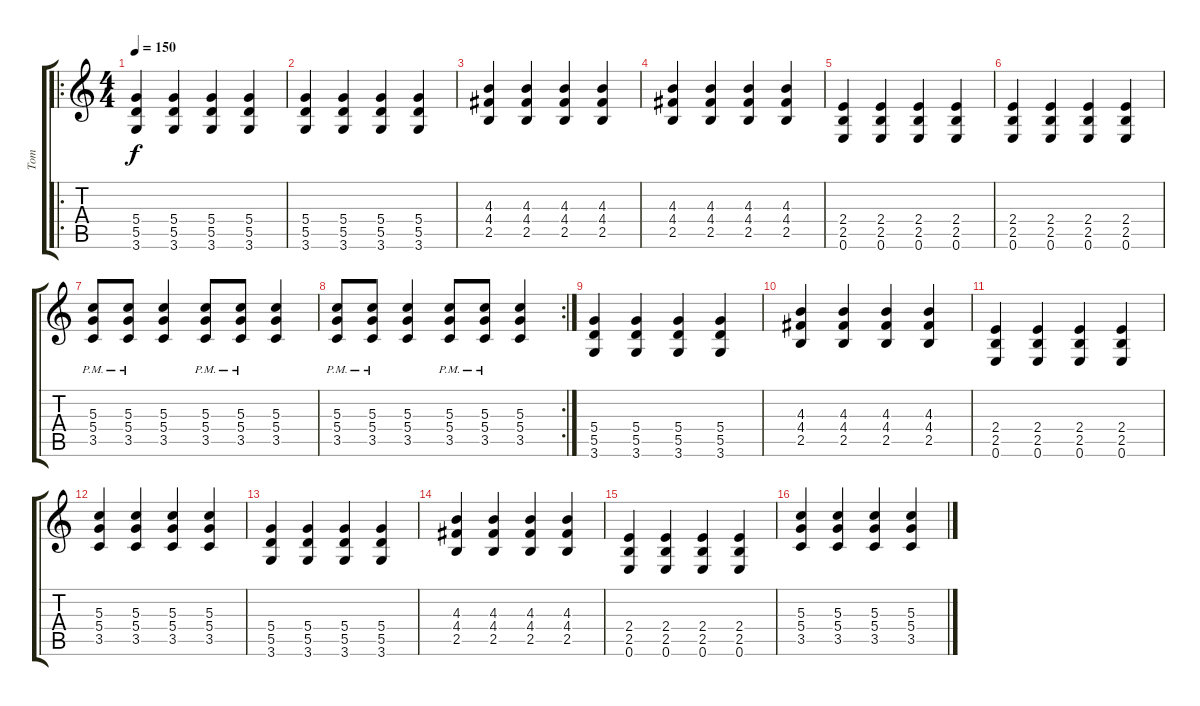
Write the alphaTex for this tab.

\track ("Tom" "Tom") {solo instrument distortionguitar}
\staff {score tabs}
\tuning (E4 B3 G3 D3 A2 E2) {hide}
\ro
\ts (4 4)
\tempo 150
\clef g2
\ks c
(5.4 5.5 3.6).4{dy f} (5.4 5.5 3.6).4 (5.4 5.5 3.6).4 (5.4 5.5 3.6).4 |
(5.4 5.5 3.6).4 (5.4 5.5 3.6).4 (5.4 5.5 3.6).4 (5.4 5.5 3.6).4 |
(4.3 4.4 2.5).4 (4.3 4.4 2.5).4 (4.3 4.4 2.5).4 (4.3 4.4 2.5).4 |
(4.3 4.4 2.5).4 (4.3 4.4 2.5).4 (4.3 4.4 2.5).4 (4.3 4.4 2.5).4 |
(2.4 2.5 0.6).4 (2.4 2.5 0.6).4 (2.4 2.5 0.6).4 (2.4 2.5 0.6).4 |
(2.4 2.5 0.6).4 (2.4 2.5 0.6).4 (2.4 2.5 0.6).4 (2.4 2.5 0.6).4 |
(5.3{pm} 5.4{pm} 3.5{pm}).8 (5.3{pm} 5.4{pm} 3.5{pm}).8 (5.3 5.4 3.5).4 (5.3{pm} 5.4{pm} 3.5{pm}).8 (5.3{pm} 5.4{pm} 3.5{pm}).8 (5.3 5.4 3.5).4 |
\rc 2
(5.3{pm} 5.4{pm} 3.5{pm}).8 (5.3{pm} 5.4{pm} 3.5{pm}).8 (5.3 5.4 3.5).4 (5.3{pm} 5.4{pm} 3.5{pm}).8 (5.3{pm} 5.4{pm} 3.5{pm}).8 (5.3 5.4 3.5).4 |
(5.4 5.5 3.6).4 (5.4 5.5 3.6).4 (5.4 5.5 3.6).4 (5.4 5.5 3.6).4 |
(4.3 4.4 2.5).4 (4.3 4.4 2.5).4 (4.3 4.4 2.5).4 (4.3 4.4 2.5).4 |
(2.4 2.5 0.6).4 (2.4 2.5 0.6).4 (2.4 2.5 0.6).4 (2.4 2.5 0.6).4 |
(5.3 5.4 3.5).4 (5.3 5.4 3.5).4 (5.3 5.4 3.5).4 (5.3 5.4 3.5).4 |
(5.4 5.5 3.6).4 (5.4 5.5 3.6).4 (5.4 5.5 3.6).4 (5.4 5.5 3.6).4 |
(4.3 4.4 2.5).4 (4.3 4.4 2.5).4 (4.3 4.4 2.5).4 (4.3 4.4 2.5).4 |
(2.4 2.5 0.6).4 (2.4 2.5 0.6).4 (2.4 2.5 0.6).4 (2.4 2.5 0.6).4 |
(5.3 5.4 3.5).4 (5.3 5.4 3.5).4 (5.3 5.4 3.5).4 (5.3 5.4 3.5).4
